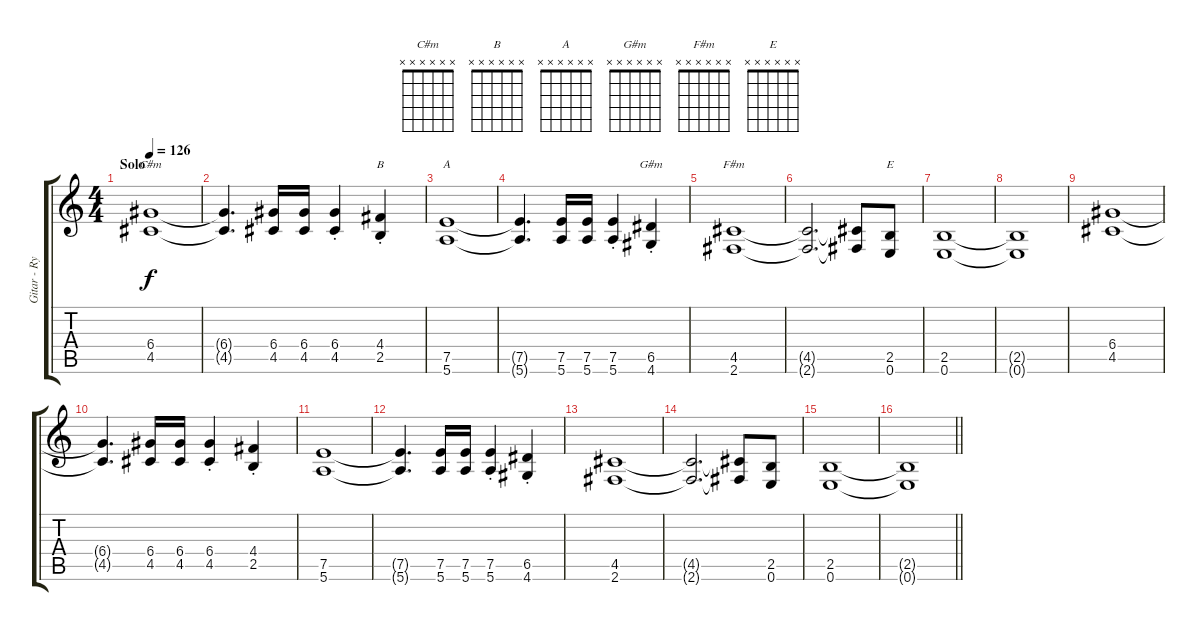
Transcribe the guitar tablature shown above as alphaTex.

\track ("Gitar - Rytme" "Gitar - Ry") {instrument overdrivenguitar}
\staff {score tabs}
\tuning (E4 B3 G3 D3 A2 E2) {hide}
\chord ("C#m" x x x x x x)
\chord ("B" x x x x x x)
\chord ("A" x x x x x x)
\chord ("G#m" x x x x x x)
\chord ("F#m" x x x x x x)
\chord ("E" x x x x x x)
\ts (4 4)
\section ("" "Solo")
\tempo 126
\clef g2
\ks c
(6.4 4.5).1{ch "C#m" dy f} |
(6.4{t} 4.5{t}).4{d} (6.4 4.5).16 (6.4 4.5).16 (6.4{st} 4.5{st}).4 (4.4{st} 2.5{st}).4{ch "B"} |
(7.5 5.6).1{ch "A"} |
(7.5{t} 5.6{t}).4{d} (7.5 5.6).16 (7.5 5.6).16 (7.5{st} 5.6{st}).4 (6.5{st} 4.6{st}).4{ch "G#m"} |
(4.5 2.6).1{ch "F#m"} |
(4.5{t} 2.6{t}).2{d} (4.5{t} 2.6{t}).8 (2.5 0.6).8{ch "E"} |
(2.5 0.6).1 |
(2.5{t} 0.6{t}).1 |
(6.4 4.5).1 |
(6.4{t} 4.5{t}).4{d} (6.4 4.5).16 (6.4 4.5).16 (6.4{st} 4.5{st}).4 (4.4{st} 2.5{st}).4 |
(7.5 5.6).1 |
(7.5{t} 5.6{t}).4{d} (7.5 5.6).16 (7.5 5.6).16 (7.5{st} 5.6{st}).4 (6.5{st} 4.6{st}).4 |
(4.5 2.6).1 |
(4.5{t} 2.6{t}).2{d} (4.5{t} 2.6{t}).8 (2.5 0.6).8 |
(2.5 0.6).1 |
\barLineRight lightlight
(2.5{t} 0.6{t}).1
